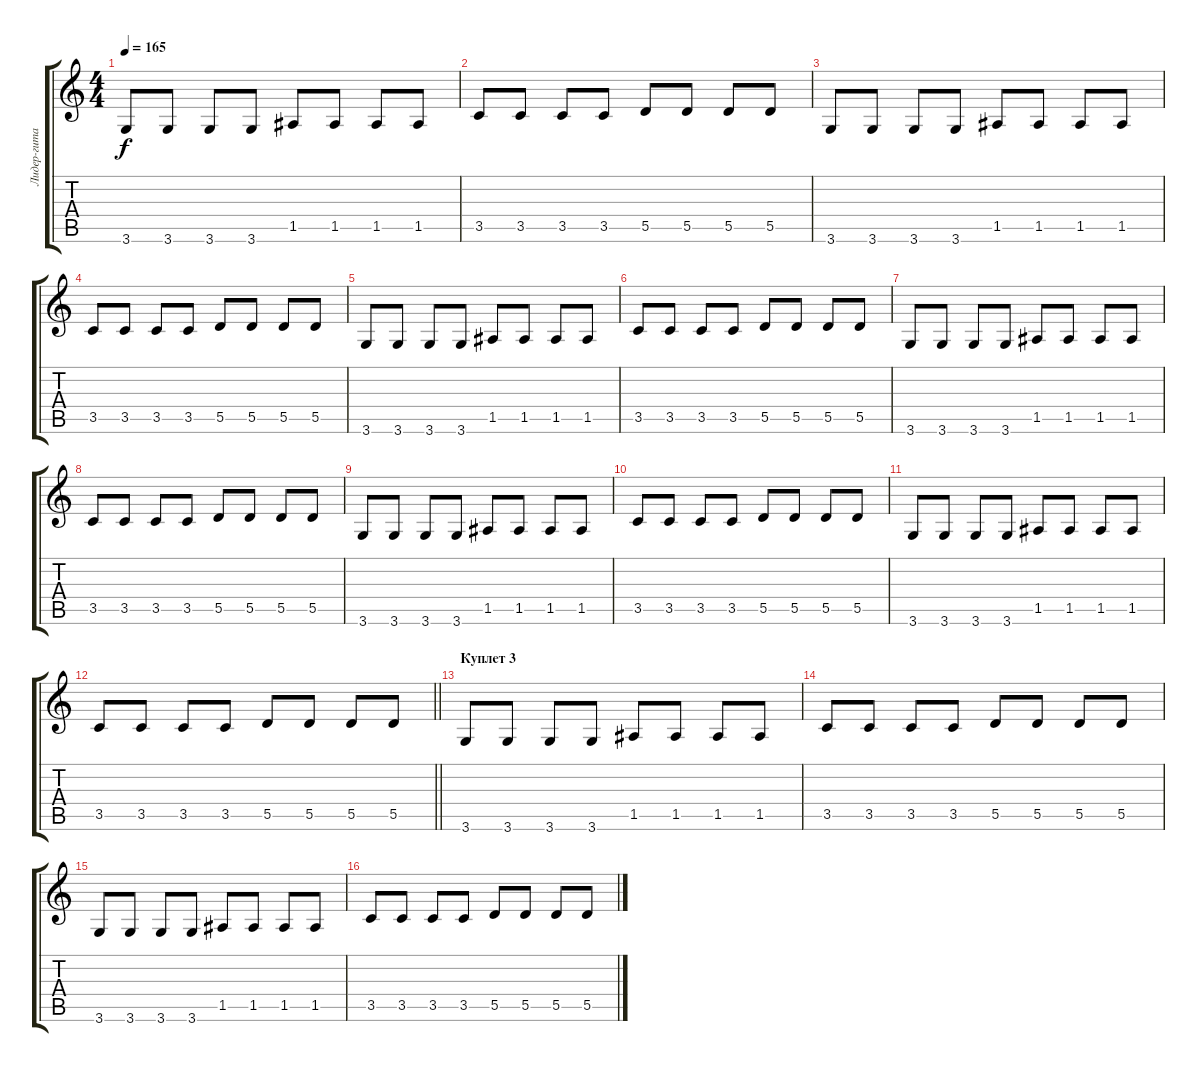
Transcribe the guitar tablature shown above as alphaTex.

\track ("Лидер-гитара" "Лидер-гита") {instrument distortionguitar}
\staff {score tabs}
\tuning (E4 B3 G3 D3 A2 E2) {hide}
\ts (4 4)
\tempo 165
\clef g2
\ks c
3.6.8{dy f} 3.6.8 3.6.8 3.6.8 1.5.8 1.5.8 1.5.8 1.5.8 |
3.5.8 3.5.8 3.5.8 3.5.8 5.5.8 5.5.8 5.5.8 5.5.8 |
3.6.8 3.6.8 3.6.8 3.6.8 1.5.8 1.5.8 1.5.8 1.5.8 |
3.5.8 3.5.8 3.5.8 3.5.8 5.5.8 5.5.8 5.5.8 5.5.8 |
3.6.8 3.6.8 3.6.8 3.6.8 1.5.8 1.5.8 1.5.8 1.5.8 |
3.5.8 3.5.8 3.5.8 3.5.8 5.5.8 5.5.8 5.5.8 5.5.8 |
3.6.8 3.6.8 3.6.8 3.6.8 1.5.8 1.5.8 1.5.8 1.5.8 |
3.5.8 3.5.8 3.5.8 3.5.8 5.5.8 5.5.8 5.5.8 5.5.8 |
3.6.8 3.6.8 3.6.8 3.6.8 1.5.8 1.5.8 1.5.8 1.5.8 |
3.5.8 3.5.8 3.5.8 3.5.8 5.5.8 5.5.8 5.5.8 5.5.8 |
3.6.8 3.6.8 3.6.8 3.6.8 1.5.8 1.5.8 1.5.8 1.5.8 |
\barLineRight lightlight
3.5.8 3.5.8 3.5.8 3.5.8 5.5.8 5.5.8 5.5.8 5.5.8 |
\section ("" "Куплет 3")
3.6.8 3.6.8 3.6.8 3.6.8 1.5.8 1.5.8 1.5.8 1.5.8 |
3.5.8 3.5.8 3.5.8 3.5.8 5.5.8 5.5.8 5.5.8 5.5.8 |
3.6.8 3.6.8 3.6.8 3.6.8 1.5.8 1.5.8 1.5.8 1.5.8 |
3.5.8 3.5.8 3.5.8 3.5.8 5.5.8 5.5.8 5.5.8 5.5.8
